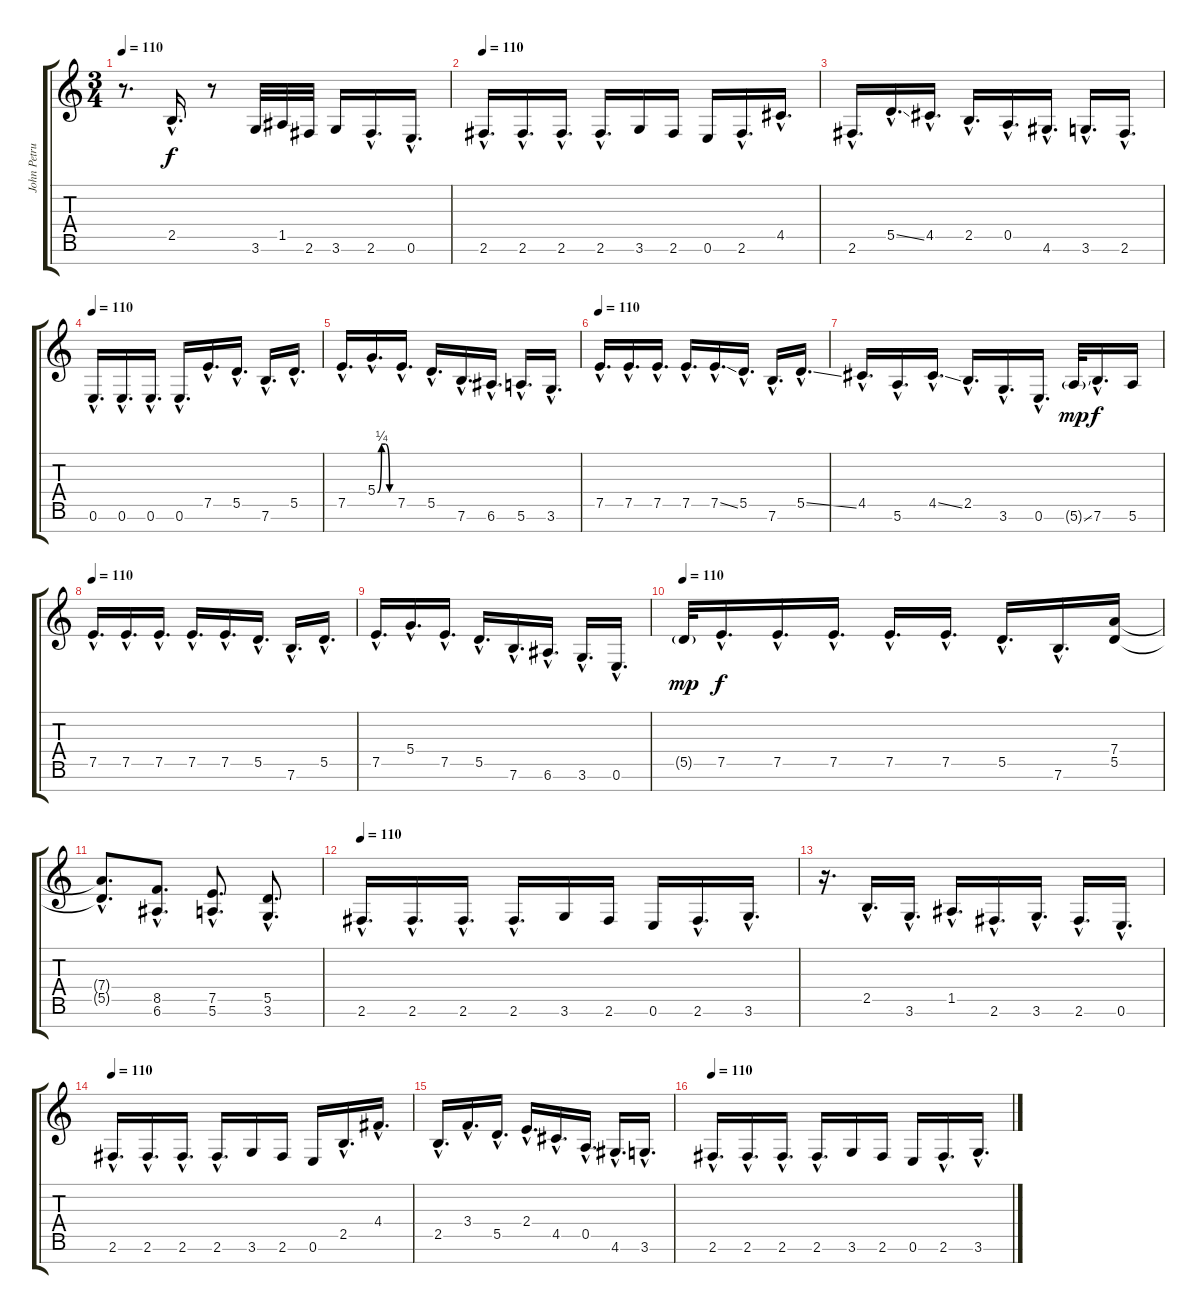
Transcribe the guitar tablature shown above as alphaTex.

\track ("John Petrucci" "John Petru") {instrument acousticguitarsteel}
\staff {score tabs}
\tuning (E4 B3 G3 D3 A2 E2 B1) {hide}
\ts (3 4)
\tempo 110
\clef g2
\ks c
r.8{d dy f} 2.5{hac}.16{d} r.8 3.6.32 1.5.32 2.6.32 3.6.16 2.6{hac}.16{d} 0.6{hac}.16{d} |
\tempo 110
2.6{hac}.16{d instrument distortionguitar} 2.6{hac}.16{d} 2.6{hac}.16{d} 2.6{hac}.16{d} 3.6.16 2.6.16 0.6.16 2.6{hac}.16{d} 4.5{hac}.16{d} |
2.6{hac}.16{d} 5.5{ss hac}.16{d} 4.5{hac}.16{d} 2.5{hac}.16{d} 0.5{hac}.16{d} 4.6{hac}.16{d} 3.6{hac}.16{d} 2.6{hac}.16{d} |
\tempo 110
0.6{hac}.16{d instrument distortionguitar} 0.6{hac}.16{d} 0.6{hac}.16{d} 0.6{hac}.16{d} 7.5{hac}.16{d} 5.5{hac}.16{d} 7.6{hac}.16{d} 5.5{hac}.16{d} |
7.5{hac}.16{d} 5.4{be (custom 0 0 15 1 30 1 45 0 60 0) hac}.16{d} 7.5{hac}.16{d} 5.5{hac}.16{d} 7.6{hac}.16{d} 6.6{hac}.16{d} 5.6{hac}.16{d} 3.6{hac}.16{d} |
\tempo 110
7.5{hac}.16{d instrument distortionguitar} 7.5{hac}.16{d} 7.5{hac}.16{d} 7.5{hac}.16{d} 7.5{ss hac}.16{d} 5.5{hac}.16{d} 7.6{hac}.16{d} 5.5{ss hac}.16{d} |
4.5{hac}.16{d} 5.6{hac}.16{d} 4.5{ss hac}.16{d} 2.5{hac}.16{d} 3.6{hac}.16{d} 0.6{hac}.16{d} 5.6{ss g}.32{dy mp} 7.6{hac}.16{d dy f} 5.6.16 |
\tempo 110
7.5{hac}.16{d instrument distortionguitar} 7.5{hac}.16{d} 7.5{hac}.16{d} 7.5{hac}.16{d} 7.5{hac}.16{d} 5.5{hac}.16{d} 7.6{hac}.16{d} 5.5{hac}.16{d} |
7.5{hac}.16{d} 5.4{hac}.16{d} 7.5{hac}.16{d} 5.5{hac}.16{d} 7.6{hac}.16{d} 6.6{hac}.16{d} 3.6{hac}.16{d} 0.6{hac}.16{d} |
\tempo 110
5.5{g}.32{dy mp instrument distortionguitar} 7.5{hac}.16{d dy f} 7.5{hac}.16{d} 7.5{hac}.16{d} 7.5{hac}.16{d} 7.5{hac}.16{d} 5.5{hac}.16{d} 7.6{hac}.16{d} (7.4 5.5).16 |
(7.4{hac t} 5.5{t}).8{d} (8.5{hac} 6.6{hac}).8{d} (7.5{hac} 5.6{hac}).8{d} (5.5{hac} 3.6{hac}).8{d} |
\tempo 110
2.6{hac}.16{d instrument distortionguitar} 2.6{hac}.16{d} 2.6{hac}.16{d} 2.6{hac}.16{d} 3.6.16 2.6.16 0.6.16 2.6{hac}.16{d} 3.6{hac}.16{d} |
r.16{d} 2.5{hac}.16{d} 3.6{hac}.16{d} 1.5{hac}.16{d} 2.6{hac}.16{d} 3.6{hac}.16{d} 2.6{hac}.16{d} 0.6{hac}.16{d} |
\tempo 110
2.6{hac}.16{d instrument distortionguitar} 2.6{hac}.16{d} 2.6{hac}.16{d} 2.6{hac}.16{d} 3.6.16 2.6.16 0.6.16 2.5{hac}.16{d} 4.4{hac}.16{d} |
2.5{hac}.16{d} 3.4{hac}.16{d} 5.5{hac}.16{d} 2.4{hac}.16{d} 4.5{hac}.16{d} 0.5{hac}.16{d} 4.6{hac}.16{d} 3.6{hac}.16{d} |
\tempo 110
2.6{hac}.16{d instrument distortionguitar} 2.6{hac}.16{d} 2.6{hac}.16{d} 2.6{hac}.16{d} 3.6.16 2.6.16 0.6.16 2.6{hac}.16{d} 3.6{hac}.16{d}
